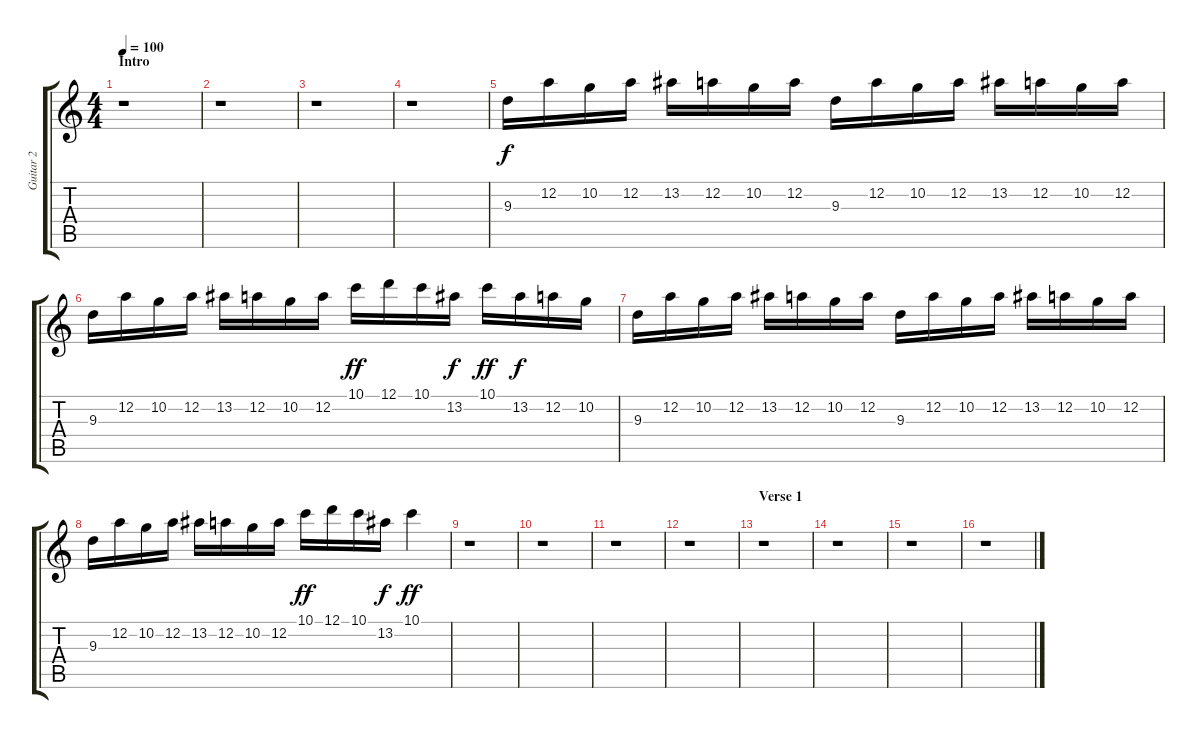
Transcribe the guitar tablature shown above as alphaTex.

\track ("Guitar 2" "Guitar 2") {instrument distortionguitar}
\staff {score tabs}
\tuning (D4 A3 F3 C3 G2 D2) {hide}
\ts (4 4)
\section ("" "Intro")
\tempo 100
\clef g2
\ks c
r.1{dy f instrument distortionguitar} |
r.1 |
r.1 |
r.1 |
9.3.16 12.2.16 10.2.16 12.2.16 13.2.16 12.2.16 10.2.16 12.2.16 9.3.16 12.2.16 10.2.16 12.2.16 13.2.16 12.2.16 10.2.16 12.2.16 |
9.3.16 12.2.16 10.2.16 12.2.16 13.2.16 12.2.16 10.2.16 12.2.16 10.1.16{dy ff} 12.1.16 10.1.16 13.2.16{dy f} 10.1.16{dy ff} 13.2.16{dy f} 12.2.16 10.2.16 |
9.3.16 12.2.16 10.2.16 12.2.16 13.2.16 12.2.16 10.2.16 12.2.16 9.3.16 12.2.16 10.2.16 12.2.16 13.2.16 12.2.16 10.2.16 12.2.16 |
9.3.16 12.2.16 10.2.16 12.2.16 13.2.16 12.2.16 10.2.16 12.2.16 10.1.16{dy ff} 12.1.16 10.1.16 13.2.16{dy f} 10.1.4{dy ff} |
r.1 |
r.1 |
r.1 |
r.1 |
\section ("" "Verse 1")
r.1 |
r.1 |
r.1 |
r.1
